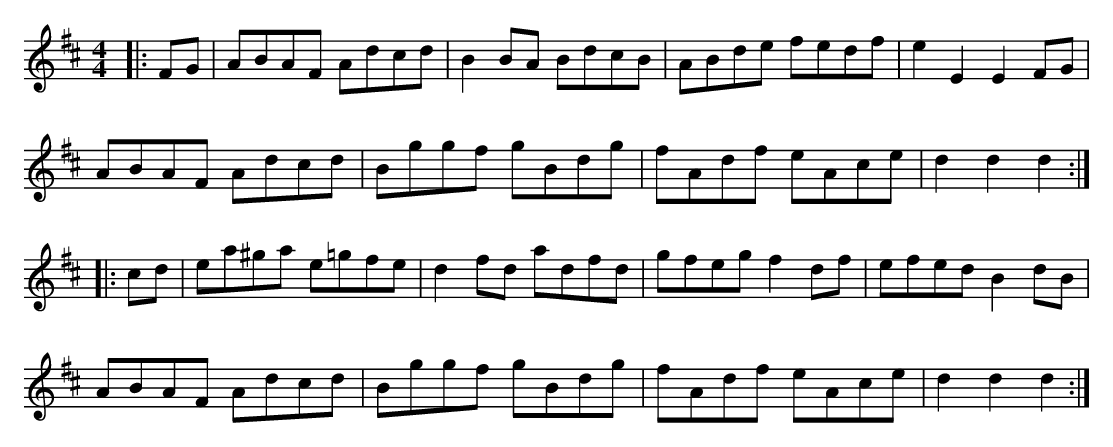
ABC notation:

X:1
M:4/4
K:D
|:FG|ABAF Adcd|B2BA BdcB|ABde fedf|e2E2 E2FG|
ABAF Adcd|Bggf gBdg|fAdf eAce|d2d2 d2:|
|:cd|ea^ga e=gfe|d2fd adfd|gfeg f2df|efed B2dB|
ABAF Adcd|Bggf gBdg|fAdf eAce|d2d2 d2:|
